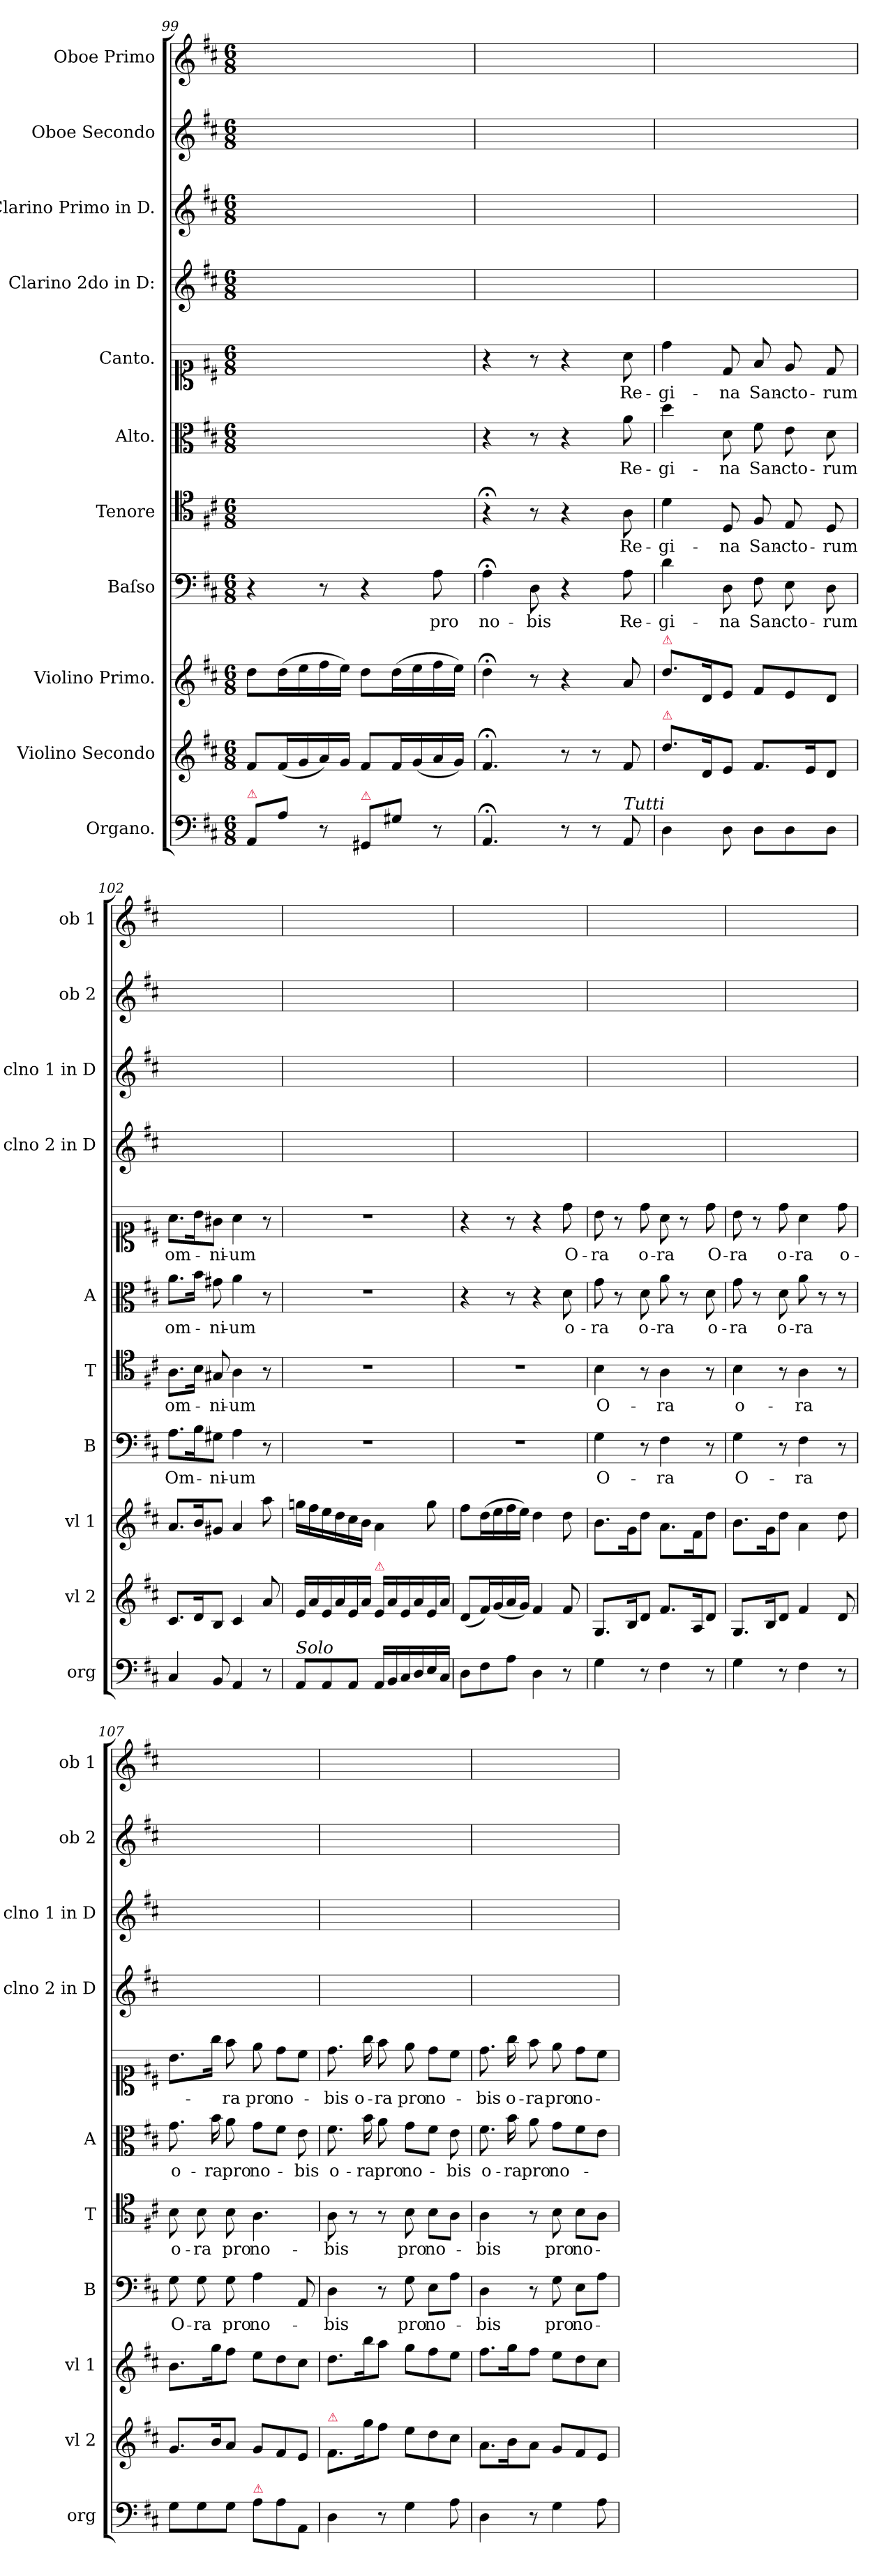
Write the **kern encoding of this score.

**kern	**kern	**dynam	**kern	**dynam	**kern	**text	**kern	**text	**kern	**text	**kern	**text	**kern	**kern	**kern	**kern
*part11	*part10	*part10	*part9	*part9	*part8	*part8	*part7	*part7	*part6	*part6	*part5	*part5	*part4	*part3	*part2	*part1
*staff11	*staff10	*staff10	*staff9	*staff9	*staff8	*staff8	*staff7	*staff7	*staff6	*staff6	*staff5	*staff5	*staff4	*staff3	*staff2	*staff1
*I"Organo.	*I"Violino Secondo	*	*I"Violino Primo.	*	*I"Baſso	*	*I"Tenore	*	*I"Alto.	*	*I"Canto.	*	*I"Clarino 2do in D:	*I"Clarino Primo in D.	*I"Oboe Secondo	*I"Oboe Primo
*I'org	*I'vl 2	*	*I'vl 1	*	*I'B	*	*I'T	*	*I'A	*	*	*	*I'clno 2 in D	*I'clno 1 in D	*I'ob 2	*I'ob 1
*clefF4	*clefG2	*	*clefG2	*	*clefF4	*	*clefC4	*	*clefC3	*	*clefC1	*	*clefG2	*clefG2	*clefG2	*clefG2
*k[f#c#]	*k[f#c#]	*	*k[f#c#]	*	*k[f#c#]	*	*k[f#c#]	*	*k[f#c#]	*	*k[f#c#]	*	*k[f#c#]	*k[f#c#]	*k[f#c#]	*k[f#c#]
*D:	*D:	*	*D:	*	*D:	*	*D:	*	*D:	*	*D:	*	*D:	*D:	*D:	*D:
*M6/8	*M6/8	*	*M6/8	*	*M6/8	*	*M6/8	*	*M6/8	*	*M6/8	*	*M6/8	*M6/8	*M6/8	*M6/8
=99	=99	=99	=99	=99	=99	=99	=99	=99	=99	=99	=99	=99	=99	=99	=99	=99
!LO:TX:a:color=crimson:t=⚠	!	!	!	!	!	!	!	!	!	!	!	!	!	!	!	!
8AA/L	8f#/L	.	8dd\L	.	4r	.	2.ryy	.	2.ryy	.	2.ryy	.	2.ryy	2.ryy	2.ryy	2.ryy
8A\J	(16f#/L	.	(16dd\L	.	.	.	.	.	.	.	.	.	.	.	.	.
.	16g/	.	16ee\	.	.	.	.	.	.	.	.	.	.	.	.	.
8r	16a/)	.	16ff#\	.	8r	.	.	.	.	.	.	.	.	.	.	.
.	16g/JJ	.	16ee\JJ)	.	.	.	.	.	.	.	.	.	.	.	.	.
!LO:TX:a:color=crimson:t=⚠	!	!	!	!	!	!	!	!	!	!	!	!	!	!	!	!
8GG#X/L	8f#/L	.	8dd\L	.	4r	.	.	.	.	.	.	.	.	.	.	.
8G#X\J	16f#/L	.	(16dd\L	.	.	.	.	.	.	.	.	.	.	.	.	.
.	(16g/	.	16ee\	.	.	.	.	.	.	.	.	.	.	.	.	.
8r	16a/	.	16ff#\	.	8A\	pro	.	.	.	.	.	.	.	.	.	.
.	16g/JJ)	.	16ee\JJ)	.	.	.	.	.	.	.	.	.	.	.	.	.
=100	=100	=100	=100	=100	=100	=100	=100	=100	=100	=100	=100	=100	=100	=100	=100	=100
4.AA;</	4.f#;</	.	4dd;<\	.	4A;<\	no-	4r;<	.	4r	.	4r	.	2.ryy	2.ryy	2.ryy	2.ryy
.	.	.	8r	.	8D\	-bis	8r	.	8r	.	8r	.	.	.	.	.
8r	8r	.	4r	.	4r	.	4r	.	4r	.	4r	.	.	.	.	.
8r	8r	.	.	.	.	.	.	.	.	.	.	.	.	.	.	.
!LO:TX:a:i:t=Tutti	!	!	!	!	!	!	!	!	!	!	!	!	!	!	!	!
!	!	!	!	!LO:DY:b	!	!	!	!	!	!	!	!	!	!	!	!
8AA/	8f#/	for	8a/	for&colon;	8A\	Re-	8A\	Re-	8a\	Re-	8a\	Re-	.	.	.	.
=101	=101	=101	=101	=101	=101	=101	=101	=101	=101	=101	=101	=101	=101	=101	=101	=101
!	!	!	!LO:TX:a:color=crimson:t=⚠	!	!	!	!	!	!	!	!	!	!	!	!	!
!	!LO:TX:a:color=crimson:t=⚠	!	!	!	!	!	!	!	!	!	!	!	!	!	!	!
4D\	8.dd\L	.	8.dd\L	.	4d\	-gi-	4d\	-gi-	4dd\	-gi-	4dd\	-gi-	2.ryy	2.ryy	2.ryy	2.ryy
.	16d/K	.	16d/K	.	.	.	.	.	.	.	.	.	.	.	.	.
8D\	8e/J	.	8e/J	.	8D\	-na	8D/	-na	8d\	-na	8d/	-na	.	.	.	.
8D\L	8.f#/L	.	8f#/L	.	8F#\	San-	8F#/	San-	8f#\	San-	8f#/	San-	.	.	.	.
8D\	.	.	8e/	.	8E\	-cto-	8E/	-cto-	8e\	-cto-	8e/	-cto-	.	.	.	.
.	16e/K	.	.	.	.	.	.	.	.	.	.	.	.	.	.	.
8D\J	8d/J	.	8d/J	.	8D\	-rum	8D/	-rum	8d\	-rum	8d/	-rum	.	.	.	.
=102	=102	=102	=102	=102	=102	=102	=102	=102	=102	=102	=102	=102	=102	=102	=102	=102
4C#/	8.c#/L	.	8.a/L	.	8.A\L	Om-	8.A\L	om-	8.a\L	om-	8.a\L	om-	2.ryy	2.ryy	2.ryy	2.ryy
.	16d/K	.	16b/K	.	16B\K	.	16B\Jk	.	16b\Jk	.	16b\K	.	.	.	.	.
8BB/	8B/J	.	8g#X/J	.	8G#X\J	-ni-	8G#X/	-ni-	8g#X\	-ni-	8g#X\J	-ni-	.	.	.	.
4AA/	4c#/	.	4a/	.	4A\	-um	4A\	-um	4a\	-um	4a\	-um	.	.	.	.
8r	8a/	.	8aa\	.	8r	.	8r	.	8r	.	8r	.	.	.	.	.
=103	=103	=103	=103	=103	=103	=103	=103	=103	=103	=103	=103	=103	=103	=103	=103	=103
!LO:TX:a:i:t=Solo	!	!	!	!	!	!	!	!	!	!	!	!	!	!	!	!
8AA/L	16e/LL	.	16ggn\LL	.	2.r	.	2.r	.	2.r	.	2.r	.	2.ryy	2.ryy	2.ryy	2.ryy
.	16a/	.	16ff#\	.	.	.	.	.	.	.	.	.	.	.	.	.
8AA/	16e/	.	16ee\	.	.	.	.	.	.	.	.	.	.	.	.	.
.	16a/	.	16dd\	.	.	.	.	.	.	.	.	.	.	.	.	.
8AA/J	16e/	.	16cc#\	.	.	.	.	.	.	.	.	.	.	.	.	.
.	16a/JJ	.	16b\JJ	.	.	.	.	.	.	.	.	.	.	.	.	.
!	!LO:TX:a:color=crimson:t=⚠	!	!	!	!	!	!	!	!	!	!	!	!	!	!	!
16AA/LL	16e/LL	.	4a\	.	.	.	.	.	.	.	.	.	.	.	.	.
16BB/	16a/	.	.	.	.	.	.	.	.	.	.	.	.	.	.	.
16C#/	16e/	.	.	.	.	.	.	.	.	.	.	.	.	.	.	.
16D/	16a/	.	.	.	.	.	.	.	.	.	.	.	.	.	.	.
16E/	16e/	.	8gg\	.	.	.	.	.	.	.	.	.	.	.	.	.
16C#/JJ	16a/JJ	.	.	.	.	.	.	.	.	.	.	.	.	.	.	.
=104	=104	=104	=104	=104	=104	=104	=104	=104	=104	=104	=104	=104	=104	=104	=104	=104
8D\L	(8d/L	.	8ff#\L	.	2.r	.	2.r	.	4r	.	4r	.	2.ryy	2.ryy	2.ryy	2.ryy
8F#\	16f#/L)	.	(16dd\L	.	.	.	.	.	.	.	.	.	.	.	.	.
.	(16g/	.	16ee\	.	.	.	.	.	.	.	.	.	.	.	.	.
8A\J	16a/	.	16ff#\	.	.	.	.	.	8r	.	8r	.	.	.	.	.
.	16g/JJ)	.	16ee\JJ)	.	.	.	.	.	.	.	.	.	.	.	.	.
4D\	4f#/	.	4dd\	.	.	.	.	.	4r	.	4r	.	.	.	.	.
8r	8f#/	.	8dd\	.	.	.	.	.	8d\	o-	8dd\	O-	.	.	.	.
=105	=105	=105	=105	=105	=105	=105	=105	=105	=105	=105	=105	=105	=105	=105	=105	=105
4G\	8.G/L	.	8.b\L	.	4G\	O-	4B\	O-	8g\	-ra	8b\	-ra	2.ryy	2.ryy	2.ryy	2.ryy
.	.	.	.	.	.	.	.	.	8r	.	8r	.	.	.	.	.
.	16B/K	.	16g\K	.	.	.	.	.	.	.	.	.	.	.	.	.
!	!	!	!	!	!	!	!	!	!	!	!	!LO:LY:i	!	!	!	!
8r	8d/J	.	8dd\J	.	8r	.	8r	.	8d\	o-	8dd\	o-	.	.	.	.
!	!	!	!	!	!	!	!	!	!	!	!	!LO:LY:i	!	!	!	!
4F#\	8.f#/L	.	8.a\L	.	4F#\	-ra	4A\	-ra	8a\	-ra	8a\	-ra	.	.	.	.
.	.	.	.	.	.	.	.	.	8r	.	8r	.	.	.	.	.
.	16A/K	.	16f#\K	.	.	.	.	.	.	.	.	.	.	.	.	.
!	!	!	!	!	!	!	!	!	!	!LO:LY:i	!	!	!	!	!	!
8r	8d/J	.	8dd\J	.	8r	.	8r	.	8d\	o-	8dd\	O-	.	.	.	.
=106	=106	=106	=106	=106	=106	=106	=106	=106	=106	=106	=106	=106	=106	=106	=106	=106
!	!	!	!	!	!	!	!	!	!	!LO:LY:i	!	!	!	!	!	!
4G\	8.G/L	.	8.b\L	.	4G\	O-	4B\	o-	8g\	-ra	8b\	-ra	2.ryy	2.ryy	2.ryy	2.ryy
.	.	.	.	.	.	.	.	.	8r	.	8r	.	.	.	.	.
.	16B/K	.	16g\K	.	.	.	.	.	.	.	.	.	.	.	.	.
8r	8d/J	.	8dd\J	.	8r	.	8r	.	8d\	o-	8dd\	o-	.	.	.	.
4F#\	4f#/	.	4a\	.	4F#\	-ra	4A\	-ra	8a\	-ra	4a\	-ra	.	.	.	.
.	.	.	.	.	.	.	.	.	8r	.	.	.	.	.	.	.
8r	8d/	.	8dd\	.	8r	.	8r	.	8r	.	8dd\	o-	.	.	.	.
=107	=107	=107	=107	=107	=107	=107	=107	=107	=107	=107	=107	=107	=107	=107	=107	=107
8G\L	8.g/L	.	8.b\L	.	8G\	O-	8B\	o-	8.g\	o-	8.b\L	.	2.ryy	2.ryy	2.ryy	2.ryy
8G\	.	.	.	.	8G\	-ra	8B\	-ra	.	.	.	.	.	.	.	.
.	16b/K	.	16gg\K	.	.	.	.	.	16b\	-ra	16gg\Jk	.	.	.	.	.
8G\J	8a/J	.	8ff#\J	.	8G\	pro	8B\	pro	8a\	pro	8ff#\	-ra	.	.	.	.
!LO:TX:a:color=crimson:t=⚠	!	!	!	!	!	!	!	!	!	!	!	!	!	!	!	!
8A\L	8g/L	.	8ee\L	.	4A\	no-	4.A\	no-	8g\L	no-	8ee\	pro	.	.	.	.
8A\	8f#/	.	8dd\	.	.	.	.	.	8f#\J	.	8dd\L	no-	.	.	.	.
8AA/J	8e/J	.	8cc#\J	.	8AA/	.	.	.	8e\	-bis	8cc#\J	.	.	.	.	.
=108	=108	=108	=108	=108	=108	=108	=108	=108	=108	=108	=108	=108	=108	=108	=108	=108
!	!LO:TX:a:color=crimson:t=⚠	!	!	!	!	!	!	!	!	!	!	!	!	!	!	!
4D\	8.f#/L	.	8.dd\L	.	4D\	-bis	8A\	-bis	8.f#\	o-	8.dd\	-bis	2.ryy	2.ryy	2.ryy	2.ryy
.	.	.	.	.	.	.	8r	.	.	.	.	.	.	.	.	.
.	16gg\K	.	16bb\K	.	.	.	.	.	16b\	-ra	16gg\	o-	.	.	.	.
8r	8ff#\J	.	8aa\J	.	8r	.	8r	.	8a\	pro	8ff#\	-ra	.	.	.	.
4G\	8ee\L	.	8gg\L	.	8G\	pro	8B\	pro	8g\L	no-	8ee\	pro	.	.	.	.
.	8dd\	.	8ff#\	.	8E\L	no-	8B\L	no-	8f#\J	.	8dd\L	no-	.	.	.	.
8A\	8cc#\J	.	8ee\J	.	8A\J	.	8A\J	.	8e\	-bis	8cc#\J	.	.	.	.	.
=109	=109	=109	=109	=109	=109	=109	=109	=109	=109	=109	=109	=109	=109	=109	=109	=109
4D\	8.a\L	.	8.ff#\L	.	4D\	-bis	4A\	-bis	8.f#\	o-	8.dd\	-bis	2.ryy	2.ryy	2.ryy	2.ryy
.	16b\K	.	16gg\K	.	.	.	.	.	16b\	-ra	16gg\	o-	.	.	.	.
8r	8a\J	.	8ff#\J	.	8r	.	8r	.	8a\	pro	8ff#\	-ra	.	.	.	.
4G\	8g/L	.	8ee\L	.	8G\	pro	8B\	pro	8g\L	no-	8ee\	pro	.	.	.	.
.	8f#/	.	8dd\	.	8E\L	no-	8B\L	no-	8f#\	.	8dd\L	no-	.	.	.	.
8A\	8e/J	.	8cc#\J	.	8A\J	.	8A\J	.	8e\J	.	8cc#\J	.	.	.	.	.
=	=	=	=	=	=	=	=	=	=	=	=	=	=	=	=	=
*-	*-	*-	*-	*-	*-	*-	*-	*-	*-	*-	*-	*-	*-	*-	*-	*-
